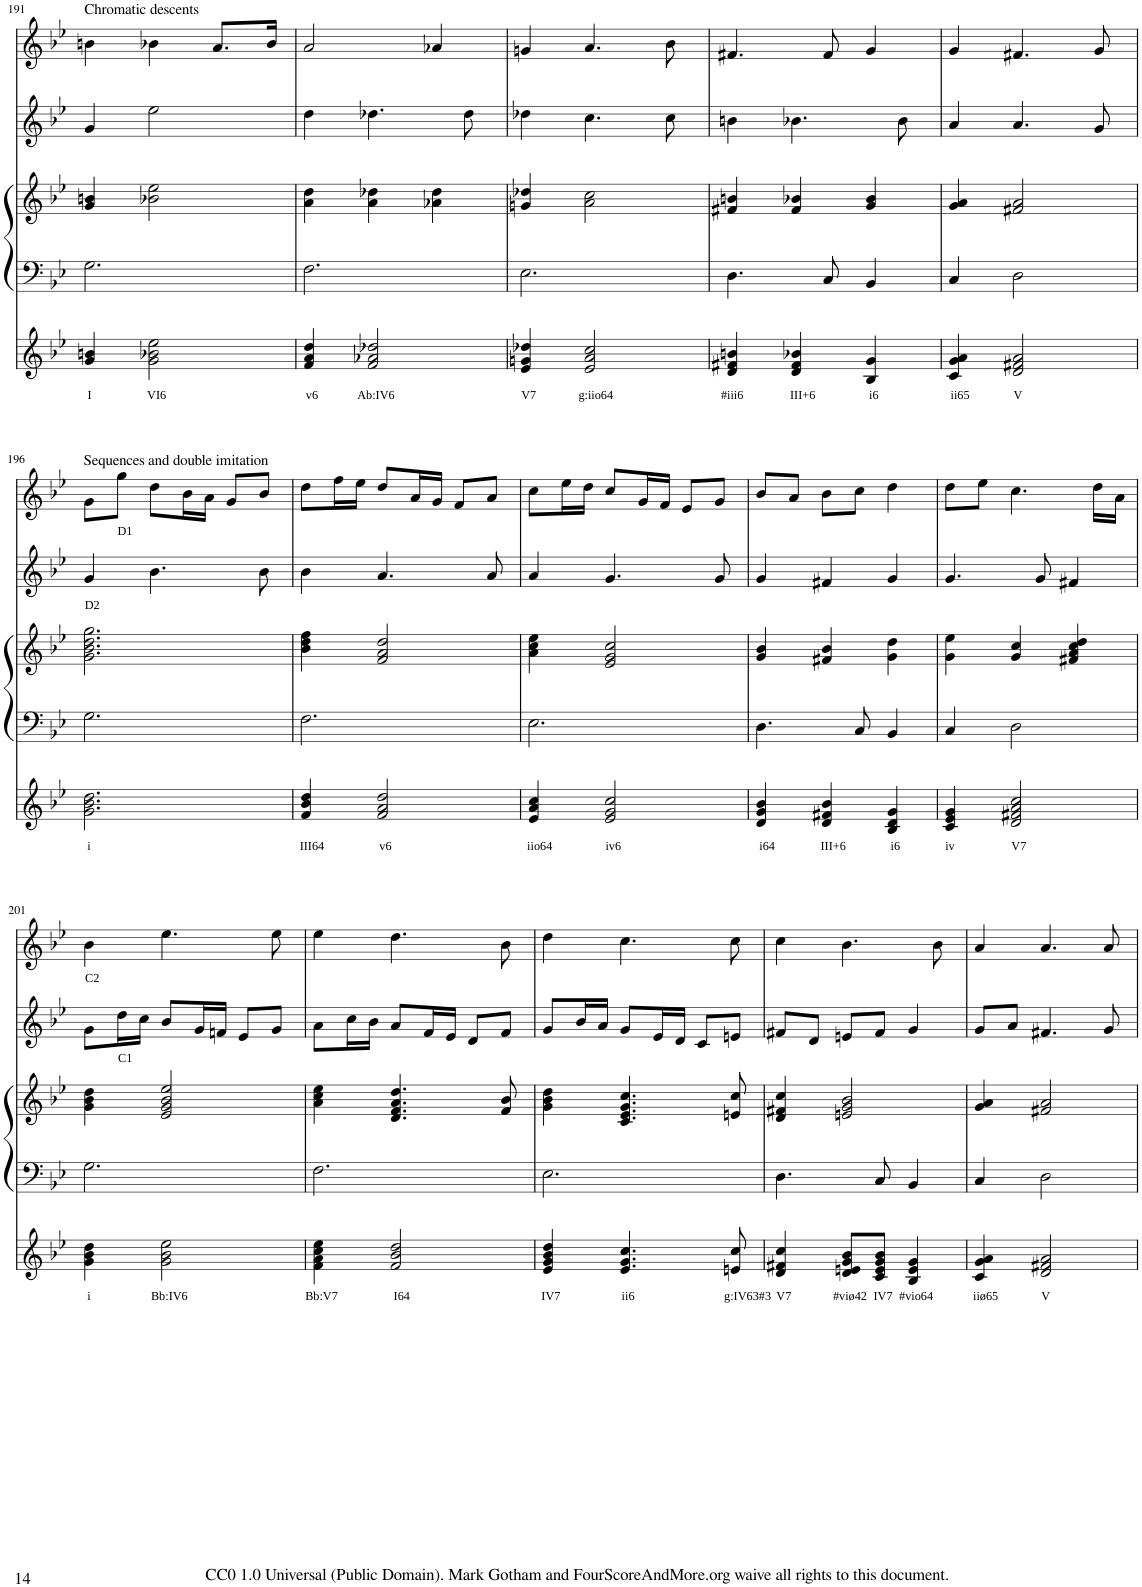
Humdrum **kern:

**kern	**text	**kern	**kern	**kern	**text	**kern	**text
*part5	*part5	*part4	*part3	*part2	*part2	*part1	*part1
*staff5	*staff5	*staff4	*staff3	*staff2	*staff2	*staff1	*staff1
*I"Full reduction	*	*I"Basso Continuo	*I"Vln Chd Reduction	*I"Violin 2	*	*I"Violin 1	*
*	*	*	*	*I'Vln	*	*I'Vln	*
!!LO:PB:g=z
*clefG2	*	*clefF4	*clefG2	*clefG2	*	*clefG2	*
*k[b-e-]	*	*k[b-e-]	*k[b-e-]	*k[b-e-]	*	*k[b-e-]	*
*M3/4	*	*M3/4	*M3/4	*M3/4	*	*M3/4	*
=191	=191	=191	=191	=191	=191	=191	=191
!	!	!	!	!	!	!LO:TX:a:t=Chromatic descents	!
!	!LO:LY:b	!	!	!	!	!	!
4g/ 4bn/	I	2.G\	4g/ 4bn/	4g/	.	4bn\	.
!	!LO:LY:b	!	!	!	!	!	!
2g\ 2b-X\ 2ee-\	VI6	.	2b-X\ 2ee-\	2ee-\	.	4b-X\	.
.	.	.	.	.	.	8.a/L	.
.	.	.	.	.	.	16b-/Jk	.
=192	=192	=192	=192	=192	=192	=192	=192
!	!LO:LY:b	!	!	!	!	!	!
4f/ 4a/ 4dd/	v6	2.F\	4a\ 4dd\	4dd\	.	2a/	.
!	!LO:LY:b	!	!	!	!	!	!
2f/ 2a-X/ 2dd-X/	Ab:IV6	.	4a\ 4dd-X\	4.dd-X\	.	.	.
.	.	.	4a-X\ 4dd-\	.	.	4a-X/	.
.	.	.	.	8dd-\	.	.	.
=193	=193	=193	=193	=193	=193	=193	=193
!	!LO:LY:b	!	!	!	!	!	!
4e-/ 4gn/ 4dd-X/	V7	2.E-\	4gn/ 4dd-X/	4dd-X\	.	4gn/	.
!	!LO:LY:b	!	!	!	!	!	!
2e-/ 2a/ 2cc/	g:iio64	.	2a\ 2cc\	4.cc\	.	4.a/	.
.	.	.	.	8cc\	.	8b-\	.
=194	=194	=194	=194	=194	=194	=194	=194
!	!LO:LY:b	!	!	!	!	!	!
4d/ 4f#X/ 4bn/	#iii6	4.D\	4f#X/ 4bn/	4bn\	.	4.f#X/	.
!	!LO:LY:b	!	!	!	!	!	!
4d/ 4f#/ 4b-X/	III+6	.	4f#/ 4b-X/	4.b-X\	.	.	.
.	.	8C/	.	.	.	8f#/	.
!	!LO:LY:b	!	!	!	!	!	!
4B-/ 4g/	i6	4BB-/	4g/ 4b-/	.	.	4g/	.
.	.	.	.	8b-\	.	.	.
=195	=195	=195	=195	=195	=195	=195	=195
!	!LO:LY:b	!	!	!	!	!	!
4c/ 4g/ 4a/	ii65	4C/	4g/ 4a/	4a/	.	4g/	.
!	!LO:LY:b	!	!	!	!	!	!
2d/ 2f#X/ 2a/	V	2D\	2f#X/ 2a/	4.a/	.	4.f#X/	.
.	.	.	.	8g/	.	8g/	.
!!LO:LB:g=z
=196	=196	=196	=196	=196	=196	=196	=196
!	!	!	!	!	!	!LO:TX:a:t=Sequences and double imitation	!
!	!LO:LY:b	!	!	!	!LO:LY:b	!	!
2.g\ 2.b-\ 2.dd\	i	2.G\	2.g\ 2.b-\ 2.dd\ 2.gg\	4g/	D2	8g\L	.
!	!	!	!	!	!	!	!LO:LY:b
.	.	.	.	.	.	8gg\J	D1
.	.	.	.	4.b-\	.	8dd\L	.
.	.	.	.	.	.	16b-\L	.
.	.	.	.	.	.	16a\JJ	.
.	.	.	.	.	.	8g/L	.
.	.	.	.	8b-\	.	8b-/J	.
=197	=197	=197	=197	=197	=197	=197	=197
!	!LO:LY:b	!	!	!	!	!	!
4f/ 4b-/ 4dd/	III64	2.F\	4b-\ 4dd\ 4ff\	4b-\	.	8dd\L	.
.	.	.	.	.	.	16ff\L	.
.	.	.	.	.	.	16ee-\JJ	.
!	!LO:LY:b	!	!	!	!	!	!
2f/ 2a/ 2dd/	v6	.	2f/ 2a/ 2dd/	4.a/	.	8dd/L	.
.	.	.	.	.	.	16a/L	.
.	.	.	.	.	.	16g/JJ	.
.	.	.	.	.	.	8f/L	.
.	.	.	.	8a/	.	8a/J	.
=198	=198	=198	=198	=198	=198	=198	=198
!	!LO:LY:b	!	!	!	!	!	!
4e-/ 4a/ 4cc/	iio64	2.E-\	4a\ 4cc\ 4ee-\	4a/	.	8cc\L	.
.	.	.	.	.	.	16ee-\L	.
.	.	.	.	.	.	16dd\JJ	.
!	!LO:LY:b	!	!	!	!	!	!
2e-/ 2g/ 2cc/	iv6	.	2e-/ 2g/ 2cc/	4.g/	.	8cc/L	.
.	.	.	.	.	.	16g/L	.
.	.	.	.	.	.	16f/JJ	.
.	.	.	.	.	.	8e-/L	.
.	.	.	.	8g/	.	8g/J	.
=199	=199	=199	=199	=199	=199	=199	=199
!	!LO:LY:b	!	!	!	!	!	!
4d/ 4g/ 4b-/	i64	4.D\	4g/ 4b-/	4g/	.	8b-/L	.
.	.	.	.	.	.	8a/J	.
!	!LO:LY:b	!	!	!	!	!	!
4d/ 4f#X/ 4b-/	III+6	.	4f#X/ 4b-/	4f#X/	.	8b-\L	.
.	.	8C/	.	.	.	8cc\J	.
!	!LO:LY:b	!	!	!	!	!	!
4B-/ 4d/ 4g/	i6	4BB-/	4g\ 4dd\	4g/	.	4dd\	.
=200	=200	=200	=200	=200	=200	=200	=200
!	!LO:LY:b	!	!	!	!	!	!
4c/ 4e-/ 4g/	iv	4C/	4g\ 4ee-\	4.g/	.	8dd\L	.
.	.	.	.	.	.	8ee-\J	.
!	!LO:LY:b	!	!	!	!	!	!
2d/ 2f#X/ 2a/ 2cc/	V7	2D\	4g/ 4cc/	.	.	4.cc\	.
.	.	.	.	8g/	.	.	.
.	.	.	4f#X/ 4a/ 4cc/ 4dd/	4f#X/	.	.	.
.	.	.	.	.	.	16dd\LL	.
.	.	.	.	.	.	16a\JJ	.
!!LO:LB:g=z
=201	=201	=201	=201	=201	=201	=201	=201
!	!LO:LY:b	!	!	!	!	!	!LO:LY:b
4g\ 4b-\ 4dd\	i	2.G\	4g\ 4b-\ 4dd\	8g\L	.	4b-\	C2
!	!	!	!	!	!LO:LY:b	!	!
.	.	.	.	16dd\L	C1	.	.
.	.	.	.	16cc\JJ	.	.	.
!	!LO:LY:b	!	!	!	!	!	!
2g\ 2b-\ 2ee-\	Bb:IV6	.	2e-/ 2g/ 2b-/ 2ee-/	8b-/L	.	4.ee-\	.
.	.	.	.	16g/L	.	.	.
.	.	.	.	16fn/JJ	.	.	.
.	.	.	.	8e-/L	.	.	.
.	.	.	.	8g/J	.	8ee-\	.
=202	=202	=202	=202	=202	=202	=202	=202
!	!LO:LY:b	!	!	!	!	!	!
4f\ 4a\ 4cc\ 4ee-\	Bb:V7	2.F\	4a\ 4cc\ 4ee-\	8a\L	.	4ee-\	.
.	.	.	.	16cc\L	.	.	.
.	.	.	.	16b-\JJ	.	.	.
!	!LO:LY:b	!	!	!	!	!	!
2f/ 2b-/ 2dd/	I64	.	4.d/ 4.f/ 4.a/ 4.dd/	8a/L	.	4.dd\	.
.	.	.	.	16f/L	.	.	.
.	.	.	.	16e-/JJ	.	.	.
.	.	.	.	8d/L	.	.	.
.	.	.	8f/ 8b-/	8f/J	.	8b-\	.
=203	=203	=203	=203	=203	=203	=203	=203
!	!LO:LY:b	!	!	!	!	!	!
4e-/ 4g/ 4b-/ 4dd/	IV7	2.E-\	4g\ 4b-\ 4dd\	8g/L	.	4dd\	.
.	.	.	.	16b-/L	.	.	.
.	.	.	.	16a/JJ	.	.	.
!	!LO:LY:b	!	!	!	!	!	!
4.e-/ 4.g/ 4.cc/	ii6	.	4.c/ 4.e-/ 4.g/ 4.cc/	8g/L	.	4.cc\	.
.	.	.	.	16e-/L	.	.	.
.	.	.	.	16d/JJ	.	.	.
.	.	.	.	8c/L	.	.	.
!	!LO:LY:b	!	!	!	!	!	!
8en/ 8cc/	g:IV63#3	.	8en/ 8cc/	8en/J	.	8cc\	.
=204	=204	=204	=204	=204	=204	=204	=204
!	!LO:LY:b	!	!	!	!	!	!
4d/ 4f#X/ 4cc/	V7	4.D\	4d/ 4f#X/ 4cc/	8f#X/L	.	4cc\	.
.	.	.	.	8d/J	.	.	.
!	!LO:LY:b	!	!	!	!	!	!
8d/ 8en/ 8g/ 8b-/L	#viø42	.	2en/ 2g/ 2b-/	8en/L	.	4.b-\	.
!	!LO:LY:b	!	!	!	!	!	!
8c/ 8e/ 8g/ 8b-/J	IV7	8C/	.	8f#/J	.	.	.
!	!LO:LY:b	!	!	!	!	!	!
4B-/ 4e/ 4g/	#vio64	4BB-/	.	4g/	.	.	.
.	.	.	.	.	.	8b-\	.
=205	=205	=205	=205	=205	=205	=205	=205
!	!LO:LY:b	!	!	!	!	!	!
4c/ 4g/ 4a/	iiø65	4C/	4g/ 4a/	8g/L	.	4a/	.
.	.	.	.	8a/J	.	.	.
!	!LO:LY:b	!	!	!	!	!	!
2d/ 2f#X/ 2a/	V	2D\	2f#X/ 2a/	4.f#X/	.	4.a/	.
.	.	.	.	8g/	.	8a/	.
=	=	=	=	=	=	=	=
*-	*-	*-	*-	*-	*-	*-	*-
